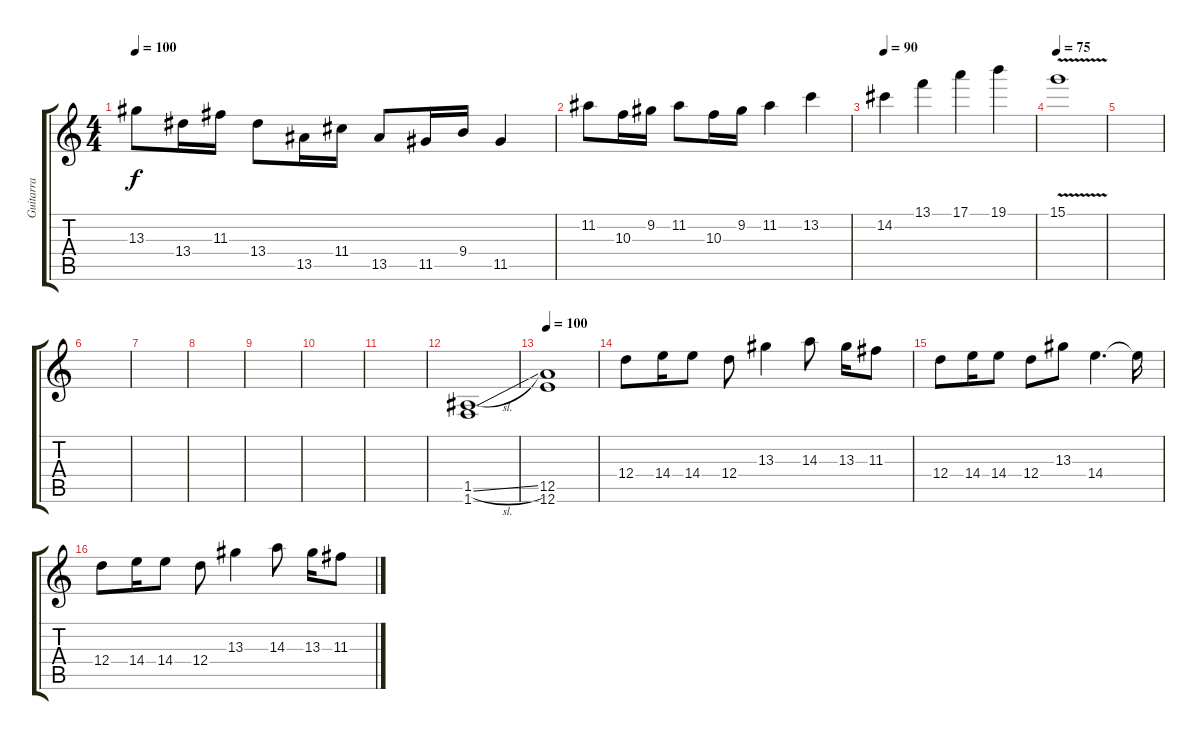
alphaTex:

\track ("Guitarra" "Guitarra") {mute instrument overdrivenguitar}
\staff {score tabs}
\tuning (E4 B3 G3 D3 A2 E2) {hide}
\ts (4 4)
\tempo 100
\clef g2
\ks c
13.3.8{dy f} 13.4.16 11.3.16 13.4.8 13.5.16 11.4.16 13.5.8 11.5.16 9.4.16 11.5.4 |
11.2.8 10.3.16 9.2.16 11.2.8 10.3.16 9.2.16 11.2.4 13.2.4 |
\tempo 90
14.2.4 13.1.4 17.1.4 19.1.4 |
\tempo 75
15.1{v}.1 |
|
|
|
|
|
|
|
(1.5{sl} 1.6).1 |
\tempo 100
(12.5 12.6).1 |
12.4.8 14.4.16 14.4.8 12.4.8 13.3.4 14.3.8 13.3.16 11.3.8 |
12.4.8 14.4.16 14.4.8 12.4.8 13.3.8 14.4.4{d} 14.4{t}.16 |
12.4.8 14.4.16 14.4.8 12.4.8 13.3.4 14.3.8 13.3.16 11.3.8
